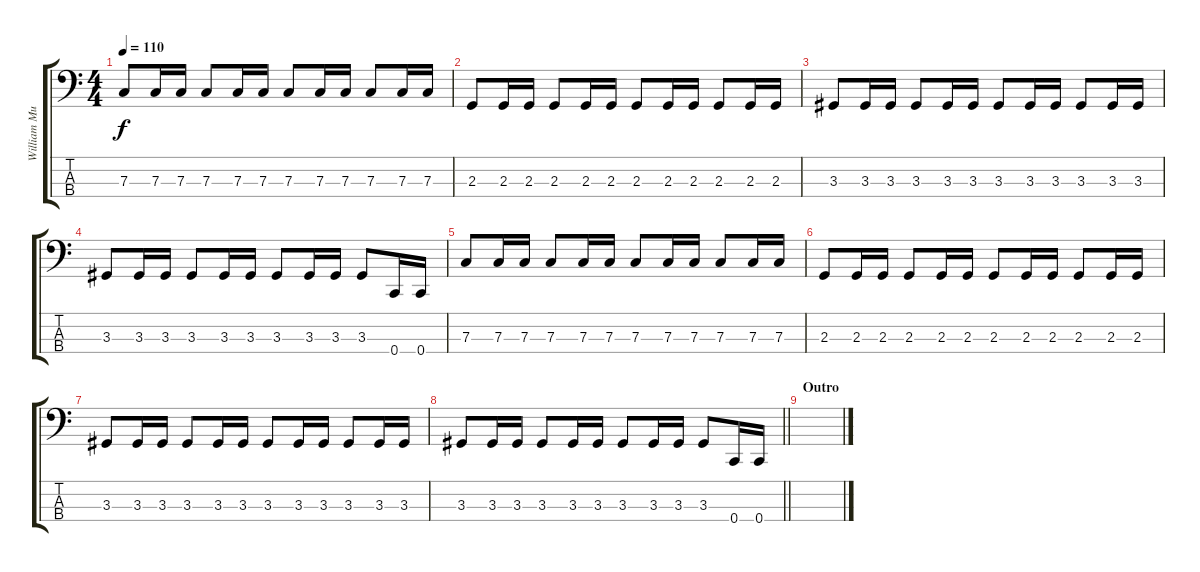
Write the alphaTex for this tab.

\track ("William Murderface (Bass)" "William Mu") {instrument electricbasspick}
\staff {score tabs}
\tuning (Eb2 Bb1 F1 C1) {hide}
\ts (4 4)
\tempo 110
\clef f4
\ks c
7.3.8{dy f} 7.3.16 7.3.16 7.3.8 7.3.16 7.3.16 7.3.8 7.3.16 7.3.16 7.3.8 7.3.16 7.3.16 |
2.3.8 2.3.16 2.3.16 2.3.8 2.3.16 2.3.16 2.3.8 2.3.16 2.3.16 2.3.8 2.3.16 2.3.16 |
3.3.8 3.3.16 3.3.16 3.3.8 3.3.16 3.3.16 3.3.8 3.3.16 3.3.16 3.3.8 3.3.16 3.3.16 |
3.3.8 3.3.16 3.3.16 3.3.8 3.3.16 3.3.16 3.3.8 3.3.16 3.3.16 3.3.8 0.4.16 0.4.16 |
7.3.8 7.3.16 7.3.16 7.3.8 7.3.16 7.3.16 7.3.8 7.3.16 7.3.16 7.3.8 7.3.16 7.3.16 |
2.3.8 2.3.16 2.3.16 2.3.8 2.3.16 2.3.16 2.3.8 2.3.16 2.3.16 2.3.8 2.3.16 2.3.16 |
3.3.8 3.3.16 3.3.16 3.3.8 3.3.16 3.3.16 3.3.8 3.3.16 3.3.16 3.3.8 3.3.16 3.3.16 |
\barLineRight lightlight
3.3.8 3.3.16 3.3.16 3.3.8 3.3.16 3.3.16 3.3.8 3.3.16 3.3.16 3.3.8 0.4.16 0.4.16 |
\section ("" "Outro")
